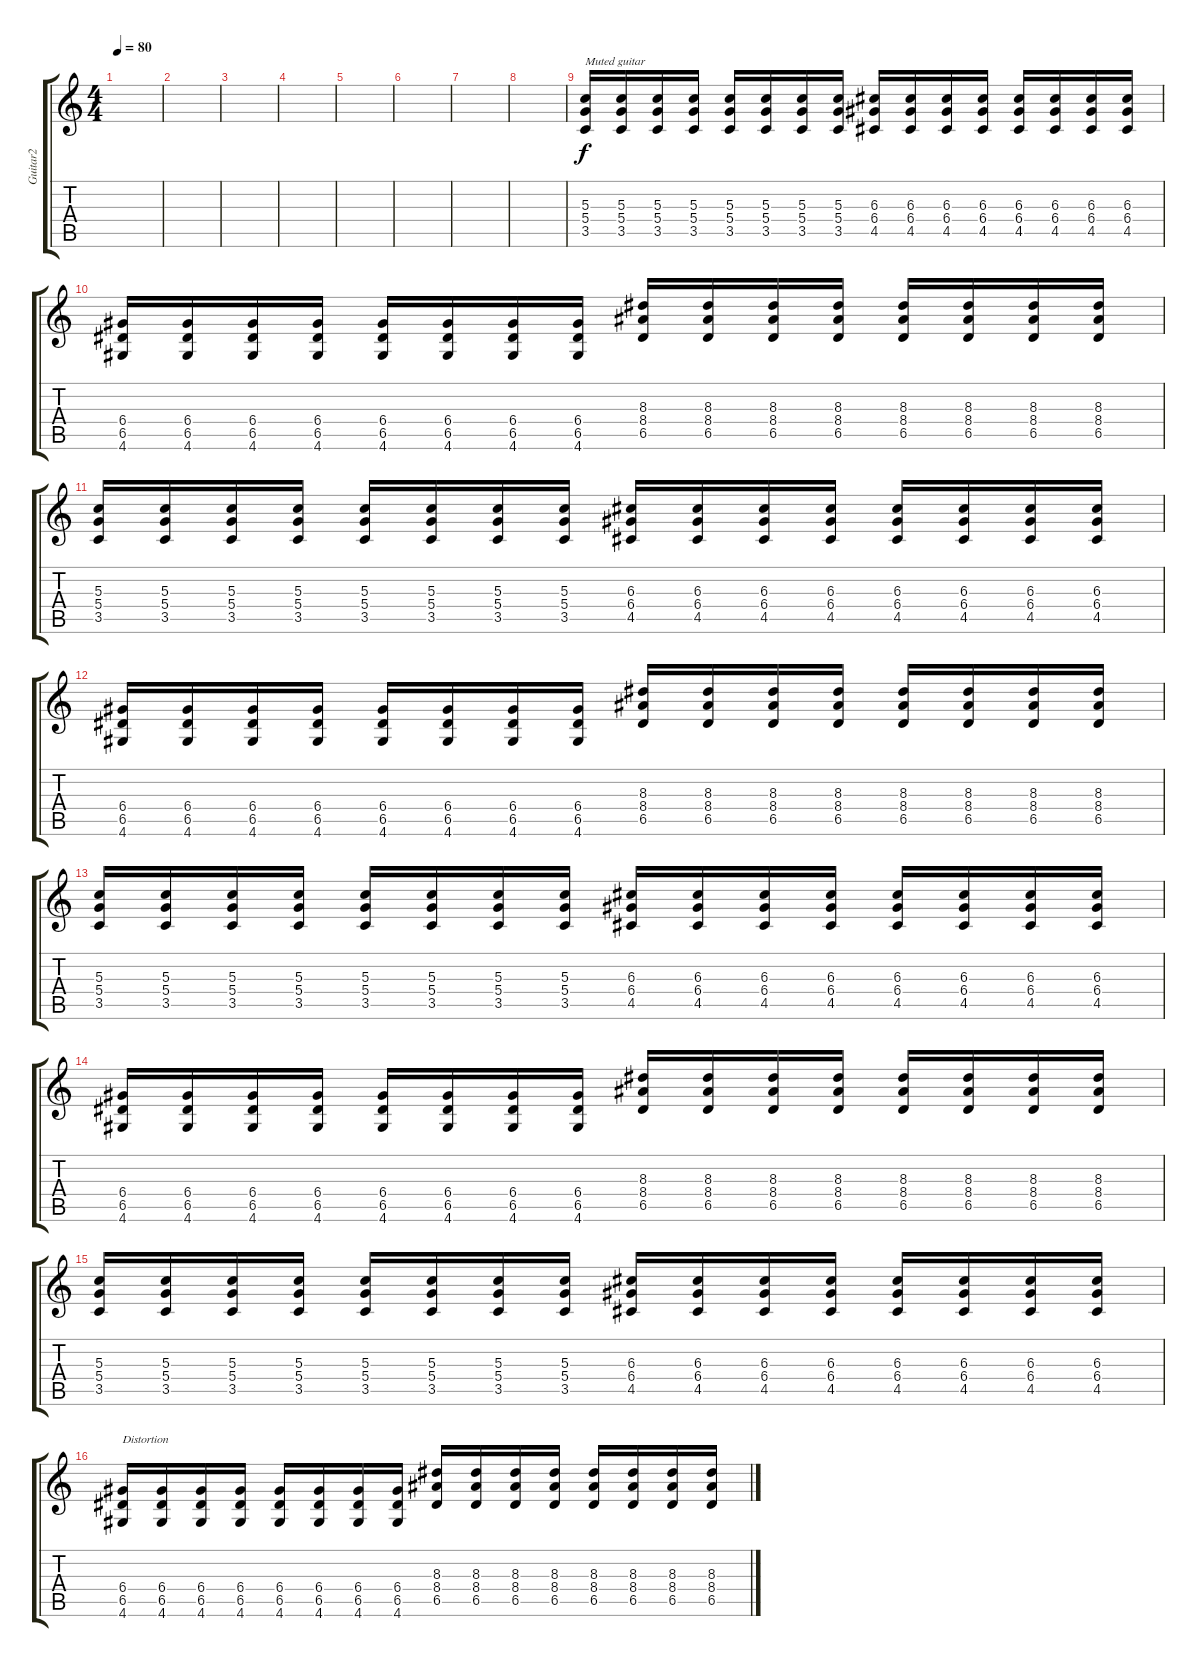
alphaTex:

\track ("Guitar2" "Guitar2") {instrument overdrivenguitar}
\staff {score tabs}
\tuning (E4 B3 G3 D3 A2 E2) {hide}
\ts (4 4)
\tempo 80
\clef g2
\ks c
|
|
|
|
|
|
|
|
(5.3 5.4 3.5).16{txt "Muted guitar" instrument electricguitarmuted} (5.3 5.4 3.5).16 (5.3 5.4 3.5).16 (5.3 5.4 3.5).16 (5.3 5.4 3.5).16 (5.3 5.4 3.5).16 (5.3 5.4 3.5).16 (5.3 5.4 3.5).16 (6.3 6.4 4.5).16 (6.3 6.4 4.5).16 (6.3 6.4 4.5).16 (6.3 6.4 4.5).16 (6.3 6.4 4.5).16 (6.3 6.4 4.5).16 (6.3 6.4 4.5).16 (6.3 6.4 4.5).16 |
(6.4 6.5 4.6).16 (6.4 6.5 4.6).16 (6.4 6.5 4.6).16 (6.4 6.5 4.6).16 (6.4 6.5 4.6).16 (6.4 6.5 4.6).16 (6.4 6.5 4.6).16 (6.4 6.5 4.6).16 (8.3 8.4 6.5).16 (8.3 8.4 6.5).16 (8.3 8.4 6.5).16 (8.3 8.4 6.5).16 (8.3 8.4 6.5).16 (8.3 8.4 6.5).16 (8.3 8.4 6.5).16 (8.3 8.4 6.5).16 |
(5.3 5.4 3.5).16 (5.3 5.4 3.5).16 (5.3 5.4 3.5).16 (5.3 5.4 3.5).16 (5.3 5.4 3.5).16 (5.3 5.4 3.5).16 (5.3 5.4 3.5).16 (5.3 5.4 3.5).16 (6.3 6.4 4.5).16 (6.3 6.4 4.5).16 (6.3 6.4 4.5).16 (6.3 6.4 4.5).16 (6.3 6.4 4.5).16 (6.3 6.4 4.5).16 (6.3 6.4 4.5).16 (6.3 6.4 4.5).16 |
(6.4 6.5 4.6).16 (6.4 6.5 4.6).16 (6.4 6.5 4.6).16 (6.4 6.5 4.6).16 (6.4 6.5 4.6).16 (6.4 6.5 4.6).16 (6.4 6.5 4.6).16 (6.4 6.5 4.6).16 (8.3 8.4 6.5).16 (8.3 8.4 6.5).16 (8.3 8.4 6.5).16 (8.3 8.4 6.5).16 (8.3 8.4 6.5).16 (8.3 8.4 6.5).16 (8.3 8.4 6.5).16 (8.3 8.4 6.5).16 |
(5.3 5.4 3.5).16 (5.3 5.4 3.5).16 (5.3 5.4 3.5).16 (5.3 5.4 3.5).16 (5.3 5.4 3.5).16 (5.3 5.4 3.5).16 (5.3 5.4 3.5).16 (5.3 5.4 3.5).16 (6.3 6.4 4.5).16 (6.3 6.4 4.5).16 (6.3 6.4 4.5).16 (6.3 6.4 4.5).16 (6.3 6.4 4.5).16 (6.3 6.4 4.5).16 (6.3 6.4 4.5).16 (6.3 6.4 4.5).16 |
(6.4 6.5 4.6).16 (6.4 6.5 4.6).16 (6.4 6.5 4.6).16 (6.4 6.5 4.6).16 (6.4 6.5 4.6).16 (6.4 6.5 4.6).16 (6.4 6.5 4.6).16 (6.4 6.5 4.6).16 (8.3 8.4 6.5).16 (8.3 8.4 6.5).16 (8.3 8.4 6.5).16 (8.3 8.4 6.5).16 (8.3 8.4 6.5).16 (8.3 8.4 6.5).16 (8.3 8.4 6.5).16 (8.3 8.4 6.5).16 |
(5.3 5.4 3.5).16 (5.3 5.4 3.5).16 (5.3 5.4 3.5).16 (5.3 5.4 3.5).16 (5.3 5.4 3.5).16 (5.3 5.4 3.5).16 (5.3 5.4 3.5).16 (5.3 5.4 3.5).16 (6.3 6.4 4.5).16 (6.3 6.4 4.5).16 (6.3 6.4 4.5).16 (6.3 6.4 4.5).16 (6.3 6.4 4.5).16 (6.3 6.4 4.5).16 (6.3 6.4 4.5).16 (6.3 6.4 4.5).16 |
(6.4 6.5 4.6).16{txt "Distortion" instrument overdrivenguitar} (6.4 6.5 4.6).16 (6.4 6.5 4.6).16 (6.4 6.5 4.6).16 (6.4 6.5 4.6).16 (6.4 6.5 4.6).16 (6.4 6.5 4.6).16 (6.4 6.5 4.6).16 (8.3 8.4 6.5).16 (8.3 8.4 6.5).16 (8.3 8.4 6.5).16 (8.3 8.4 6.5).16 (8.3 8.4 6.5).16 (8.3 8.4 6.5).16 (8.3 8.4 6.5).16 (8.3 8.4 6.5).16
